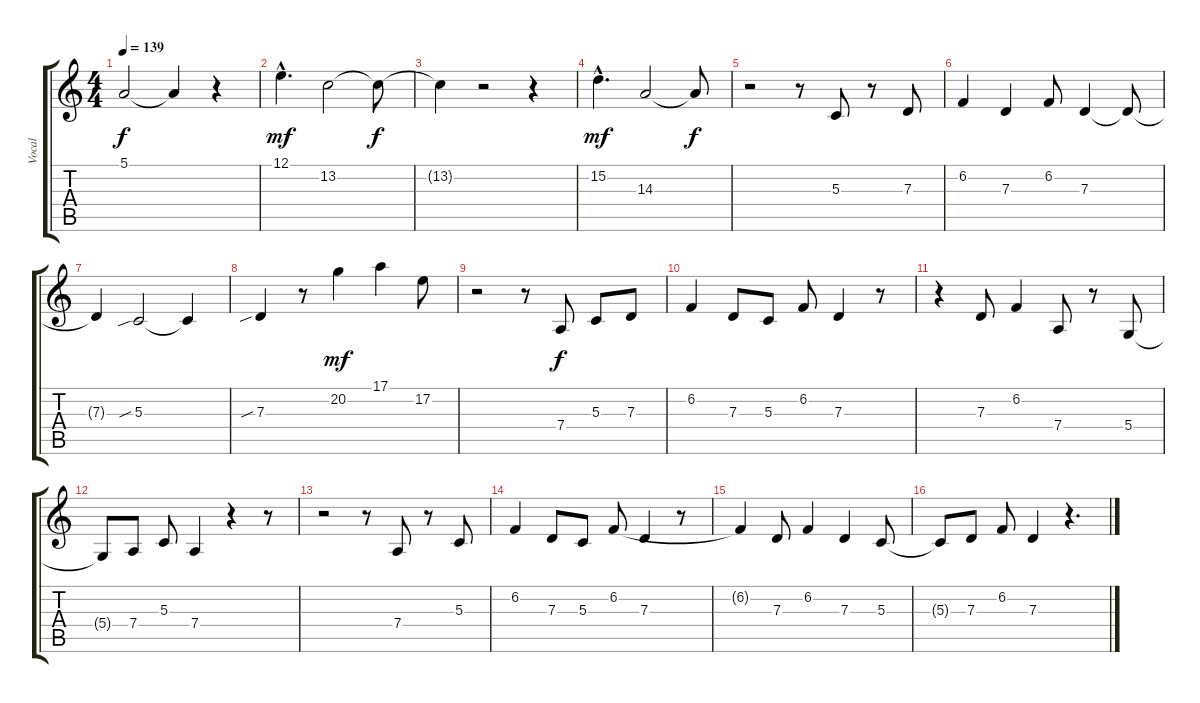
\track ("Vocal" "Vocal") {instrument flute}
\staff {score tabs}
\tuning (E4 B3 G3 D3 A2 E2) {hide}
\ts (4 4)
\tempo 139
\clef g2
\ks c
5.1.2{dy f} 5.1{t}.4 r.4 |
12.1{hac}.4{d dy mf} 13.2.2 13.2{t}.8{dy f} |
13.2{t}.4 r.2 r.4 |
15.2{hac}.4{d dy mf} 14.3.2 14.3{t}.8{dy f} |
r.2 r.8 5.3.8 r.8 7.3.8 |
6.2.4 7.3.4 6.2.8 7.3.4 7.3{t}.8 |
7.3{t}.4 5.3{sib}.2 5.3{t}.4 |
7.3{sib}.4 r.8 20.2.4{dy mf} 17.1.4 17.2.8 |
r.2 r.8 7.4.8{dy f} 5.3.8 7.3.8 |
6.2.4 7.3.8 5.3.8 6.2.8 7.3.4 r.8 |
r.4 7.3.8 6.2.4 7.4.8 r.8 5.4.8 |
5.4{t}.8 7.4.8 5.3.8 7.4.4 r.4 r.8 |
r.2 r.8 7.4.8 r.8 5.3.8 |
6.2.4 7.3.8 5.3.8 6.2.8 7.3.4 r.8 |
6.2{t}.4 7.3.8 6.2.4 7.3.4 5.3.8 |
5.3{t}.8 7.3.8 6.2.8 7.3.4 r.4{d}
